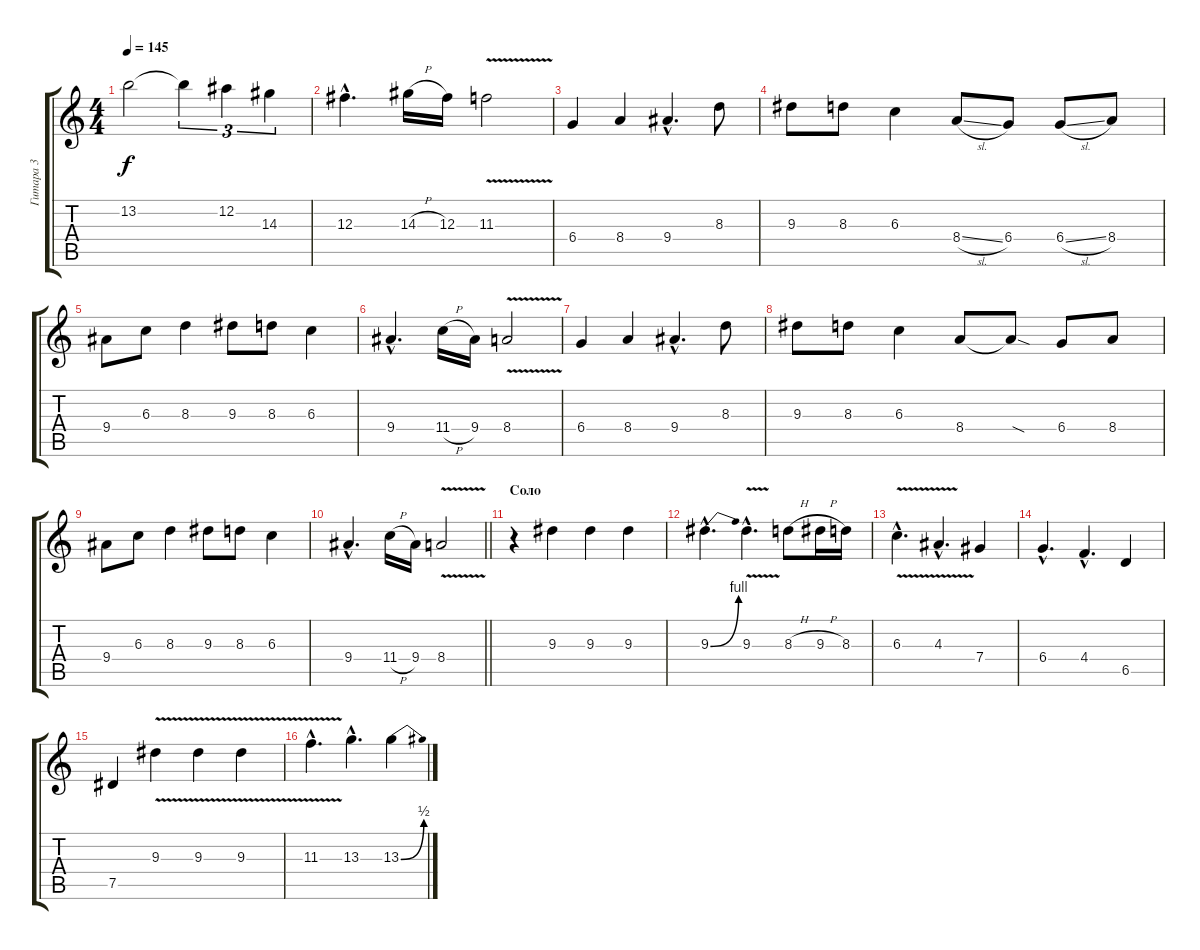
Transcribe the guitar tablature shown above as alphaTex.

\track ("Гитара 3" "Гитара 3") {instrument distortionguitar}
\staff {score tabs}
\tuning (Eb4 Bb3 Gb3 Db3 Ab2 Eb2) {hide}
\ts (4 4)
\tempo 145
\clef g2
\ks c
13.2.2{dy f} 13.2{t}.4{tu (3 2)} 12.2.4{tu (3 2)} 14.3.4{tu (3 2)} |
12.3{hac}.4{d} 14.3{h}.16 12.3.16 11.3{v}.2 |
6.4.4 8.4.4 9.4{hac}.4{d} 8.3.8 |
9.3.8 8.3.8 6.3.4 8.4{sl}.8 6.4.8 6.4{sl}.8 8.4.8 |
9.4.8 6.3.8 8.3.4 9.3.8 8.3.8 6.3.4 |
9.4{hac}.4{d} 11.4{h}.16 9.4.16 8.4{v}.2 |
6.4.4 8.4.4 9.4{hac}.4{d} 8.3.8 |
9.3.8 8.3.8 6.3.4 8.4.8 8.4{sod t}.8 6.4.8 8.4.8 |
9.4.8 6.3.8 8.3.4 9.3.8 8.3.8 6.3.4 |
\barLineRight lightlight
9.4{hac}.4{d} 11.4{h}.16 9.4.16 8.4{v}.2 |
\section ("" "Соло")
r.4 9.3.4 9.3.4 9.3.4 |
9.3{be (bend 0 0 60 4) hac}.4{d} 9.3{v hac}.4{d} 8.3{h}.8 9.3{h}.16 8.3.16 |
6.3{v hac}.4{d} 4.3{v hac}.4{d} 7.4.4 |
6.4{hac}.4{d} 4.4{hac}.4{d} 6.5.4 |
7.5.4 9.3{v}.4 9.3{v}.4 9.3{v}.4 |
11.3{v hac}.4{d} 13.3{hac}.4{d} 13.3{be (bend 0 0 60 2)}.4
